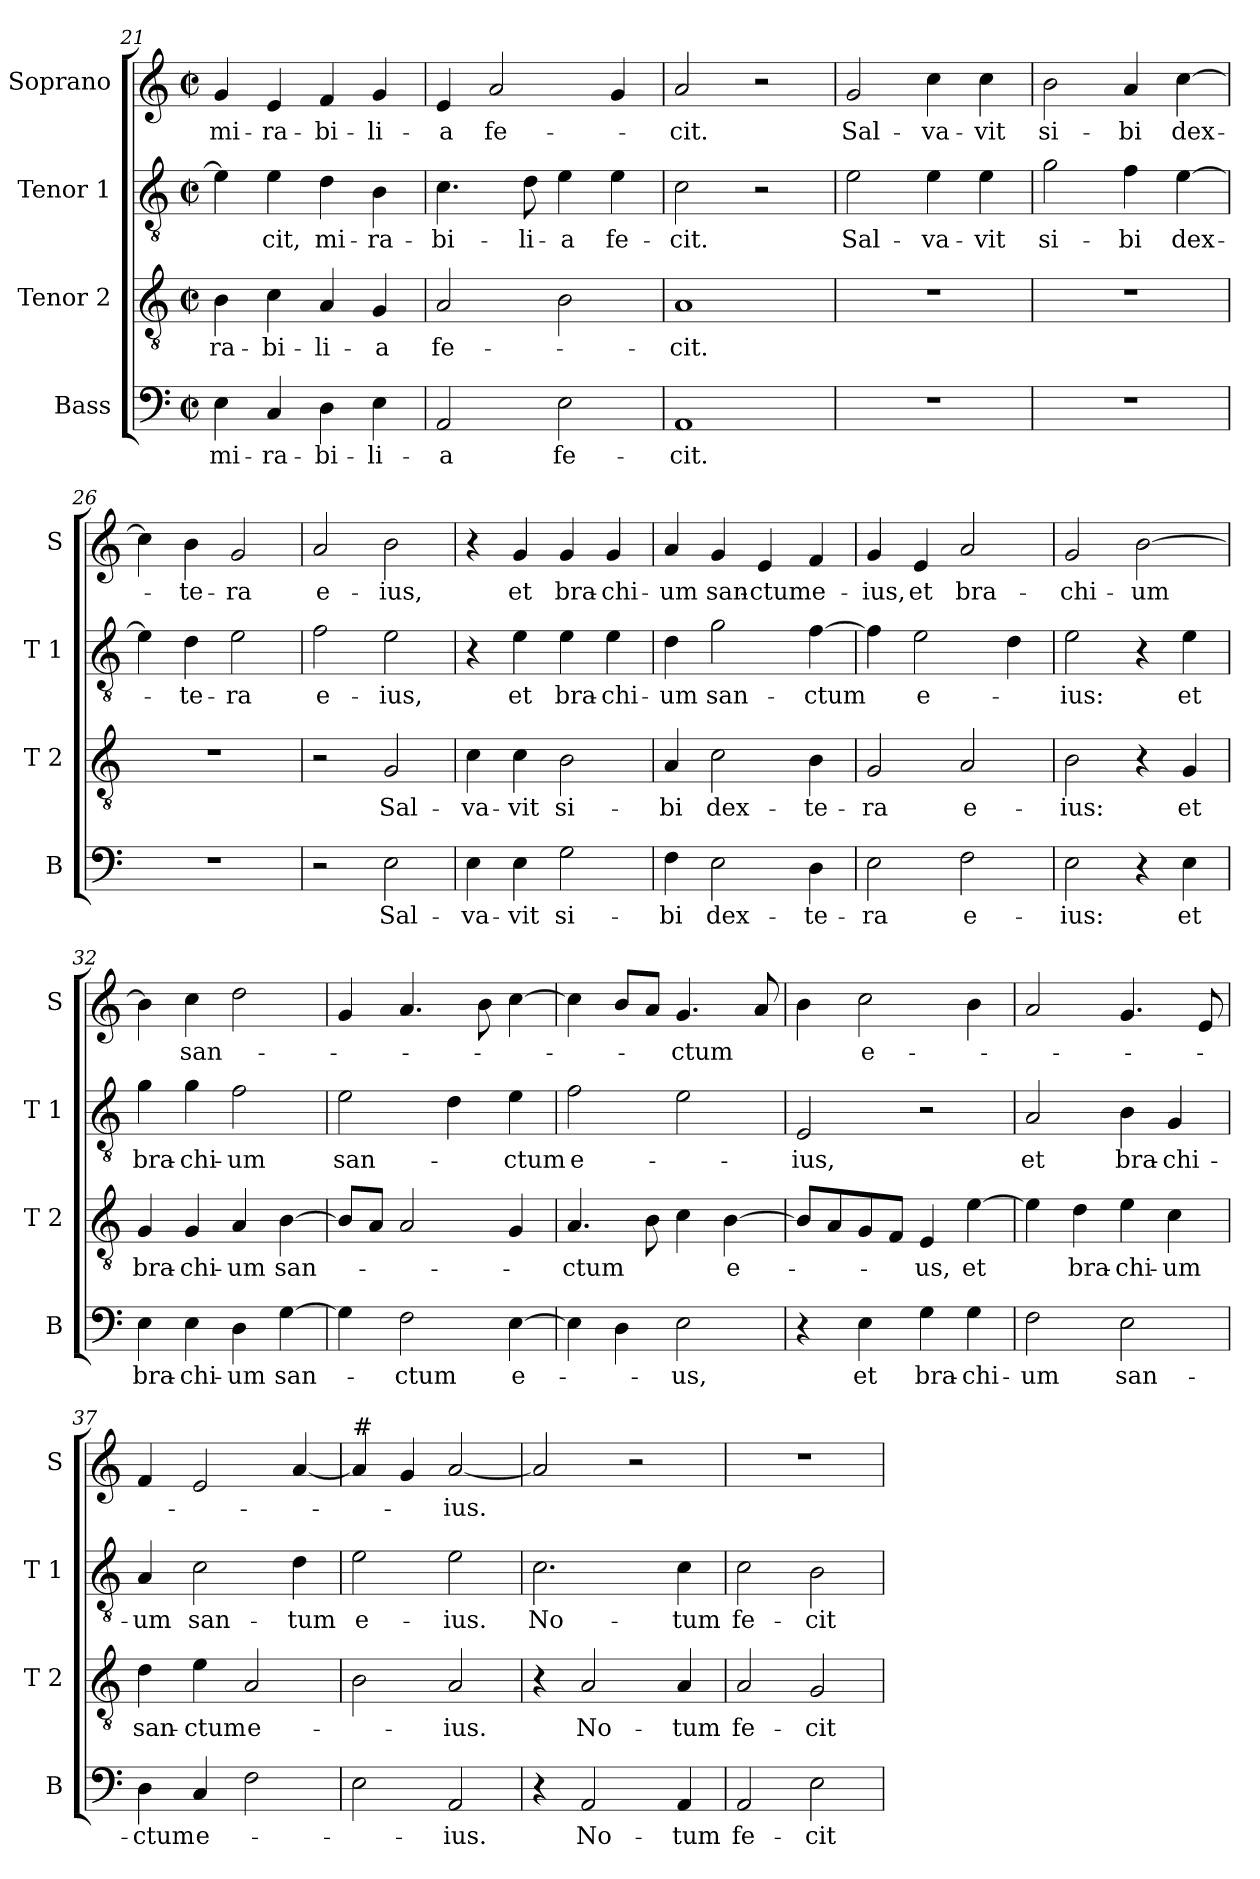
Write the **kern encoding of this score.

**kern	**text	**kern	**text	**kern	**text	**kern	**text
*part4	*part4	*part3	*part3	*part2	*part2	*part1	*part1
*staff4	*staff4	*staff3	*staff3	*staff2	*staff2	*staff1	*staff1
*I"Bass	*	*I"Tenor 2	*	*I"Tenor 1	*	*I"Soprano	*
*I'B	*	*I'T 2	*	*I'T 1	*	*I'S	*
*clefF4	*	*clefGv2	*	*clefGv2	*	*clefG2	*
*k[]	*	*k[]	*	*k[]	*	*k[]	*
*C:	*	*C:	*	*C:	*	*C:	*
*M2/2	*	*M2/2	*	*M2/2	*	*M2/2	*
*met(c|)	*	*met(c|)	*	*met(c|)	*	*met(c|)	*
=21	=21	=21	=21	=21	=21	=21	=21
4E\	mi-	4B\	-ra-	4e\]	.	4g/	mi-
4C/	-ra-	4c\	-bi-	4e\	-cit,	4e/	-ra-
4D\	-bi-	4A/	-li-	4d\	mi-	4f/	-bi-
4E\	-li-	4G/	-a	4B\	-ra-	4g/	-li-
=22	=22	=22	=22	=22	=22	=22	=22
2AA/	-a	2A/	fe-	4.c\	-bi-	4e/	-a
.	.	.	.	.	.	2a/	fe-
.	.	.	.	8d\	-li-	.	.
2E\	fe-	2B\	.	4e\	-a	.	.
.	.	.	.	4e\	fe-	4g/	.
=23	=23	=23	=23	=23	=23	=23	=23
1AA	-cit.	1A	-cit.	2c\	-cit.	2a/	-cit.
.	.	.	.	2r	.	2r	.
=24	=24	=24	=24	=24	=24	=24	=24
1r	.	1r	.	2e\	Sal-	2g/	Sal-
.	.	.	.	4e\	-va-	4cc\	-va-
.	.	.	.	4e\	-vit	4cc\	-vit
!!LO:LB:g=z
=25	=25	=25	=25	=25	=25	=25	=25
1r	.	1r	.	2g\	si-	2b\	si-
.	.	.	.	4f\	-bi	4a/	-bi
.	.	.	.	[4e\	dex-	[4cc\	dex-
=26	=26	=26	=26	=26	=26	=26	=26
1r	.	1r	.	4e\]	.	4cc\]	.
.	.	.	.	4d\	-te-	4b\	-te-
.	.	.	.	2e\	-ra	2g/	-ra
=27	=27	=27	=27	=27	=27	=27	=27
2r	.	2r	.	2f\	e-	2a/	e-
2E\	Sal-	2G/	Sal-	2e\	-ius,	2b\	-ius,
=28	=28	=28	=28	=28	=28	=28	=28
4E\	-va-	4c\	-va-	4r	.	4r	.
4E\	-vit	4c\	-vit	4e\	et	4g/	et
2G\	si-	2B\	si-	4e\	bra-	4g/	bra-
.	.	.	.	4e\	-chi-	4g/	-chi-
=29	=29	=29	=29	=29	=29	=29	=29
4F\	-bi	4A/	-bi	4d\	-um	4a/	-um
2E\	dex-	2c\	dex-	2g\	san-	4g/	san-
.	.	.	.	.	.	4e/	-ctum
4D\	-te-	4B\	-te-	[4f\	-ctum	4f/	e-
=30	=30	=30	=30	=30	=30	=30	=30
2E\	-ra	2G/	-ra	4f\]	.	4g/	-ius,
.	.	.	.	2e\	e-	4e/	et
2F\	e-	2A/	e-	.	.	2a/	bra-
.	.	.	.	4d\	.	.	.
!!LO:LB:g=z
=31	=31	=31	=31	=31	=31	=31	=31
2E\	-ius:	2B\	-ius:	2e\	-ius:	2g/	-chi-
4r	.	4r	.	4r	.	[2b\	-um
4E\	et	4G/	et	4e\	et	.	.
=32	=32	=32	=32	=32	=32	=32	=32
4E\	bra-	4G/	bra-	4g\	bra-	4b\]	.
4E\	-chi-	4G/	-chi-	4g\	-chi-	4cc\	san-
4D\	-um	4A/	-um	2f\	-um	2dd\	.
[4G\	san-	[4B\	san-	.	.	.	.
=33	=33	=33	=33	=33	=33	=33	=33
4G\]	.	8B/L]	.	2e\	san-	4g/	.
.	.	8A/J	.	.	.	.	.
2F\	-ctum	2A/	.	.	.	4.a/	.
.	.	.	.	4d\	.	.	.
.	.	.	.	.	.	8b\	.
[4E\	e-	4G/	.	4e\	-ctum	[4cc\	.
=34	=34	=34	=34	=34	=34	=34	=34
4E\]	.	4.A/	-ctum	2f\	e-	4cc\]	.
4D\	.	.	.	.	.	8b/L	.
.	.	8B\	.	.	.	8a/J	.
2E\	-us,	4c\	.	2e\	.	4.g/	-ctum
.	.	[4B\	e-	.	.	.	.
.	.	.	.	.	.	8a/	.
=35	=35	=35	=35	=35	=35	=35	=35
4r	.	8B/L]	.	2E/	-ius,	4b\	.
.	.	8A/	.	.	.	.	.
4E\	et	8G/	.	.	.	2cc\	e-
.	.	8F/J	.	.	.	.	.
4G\	bra-	4E/	-us,	2r	.	.	.
4G\	-chi-	[4e\	et	.	.	4b\	.
=36	=36	=36	=36	=36	=36	=36	=36
2F\	-um	4e\]	.	2A/	et	2a/	.
.	.	4d\	bra-	.	.	.	.
2E\	san-	4e\	-chi-	4B\	bra-	4.g/	.
.	.	4c\	-um	4G/	-chi-	.	.
.	.	.	.	.	.	8e/	.
!!LO:LB:g=z
=37	=37	=37	=37	=37	=37	=37	=37
4D\	-ctum	4d\	san-	4A/	-um	4f/	.
4C/	e-	4e\	-ctum	2c\	san-	2e/	.
2F\	.	2A/	e-	.	.	.	.
.	.	.	.	4d\	-tum	[4a/	.
=38	=38	=38	=38	=38	=38	=38	=38
!	!	!	!	!	!	!LO:TX:a:t=#	!
2E\	.	2B\	.	2e\	e-	4a/]	.
.	.	.	.	.	.	4g/	.
2AA/	-ius.	2A/	-ius.	2e\	-ius.	[2a/	-ius.
=39	=39	=39	=39	=39	=39	=39	=39
4r	.	4r	.	2.c\	No-	2a/]	.
2AA/	No-	2A/	No-	.	.	.	.
.	.	.	.	.	.	2r	.
4AA/	-tum	4A/	-tum	4c\	-tum	.	.
=40	=40	=40	=40	=40	=40	=40	=40
2AA/	fe-	2A/	fe-	2c\	fe-	1r	.
2E\	-cit	2G/	-cit	2B\	-cit	.	.
=	=	=	=	=	=	=	=
*-	*-	*-	*-	*-	*-	*-	*-
